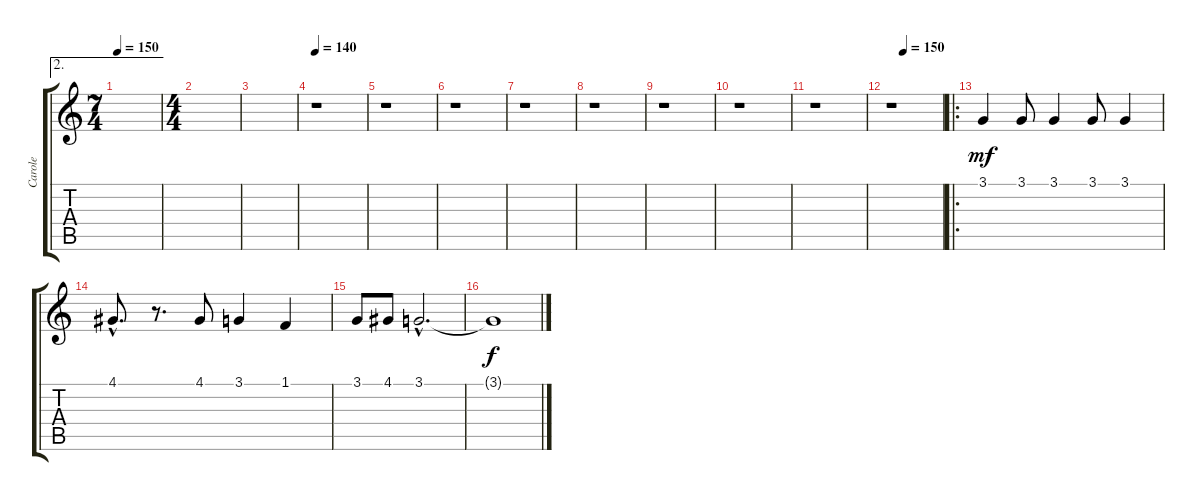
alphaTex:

\track ("Carole" "Carole") {instrument choiraahs}
\staff {score tabs}
\tuning (E4 B3 G3 D3 A2 E2) {hide}
\ae 2
\ts (7 4)
\tempo 150
\clef g2
\ks c
|
\ts (4 4)
|
|
\tempo 140
r.1 |
r.1 |
r.1 |
r.1 |
r.1 |
r.1 |
r.1 |
r.1 |
\tempo (150 0.25)
r.1 |
\ro
3.1.4{dy mf} 3.1.8 3.1.4 3.1.8 3.1.4 |
4.1{hac}.8{d} r.8{d} 4.1.8 3.1.4 1.1.4 |
3.1.8 4.1.8 3.1{hac}.2{d} |
3.1{t}.1{dy f}
